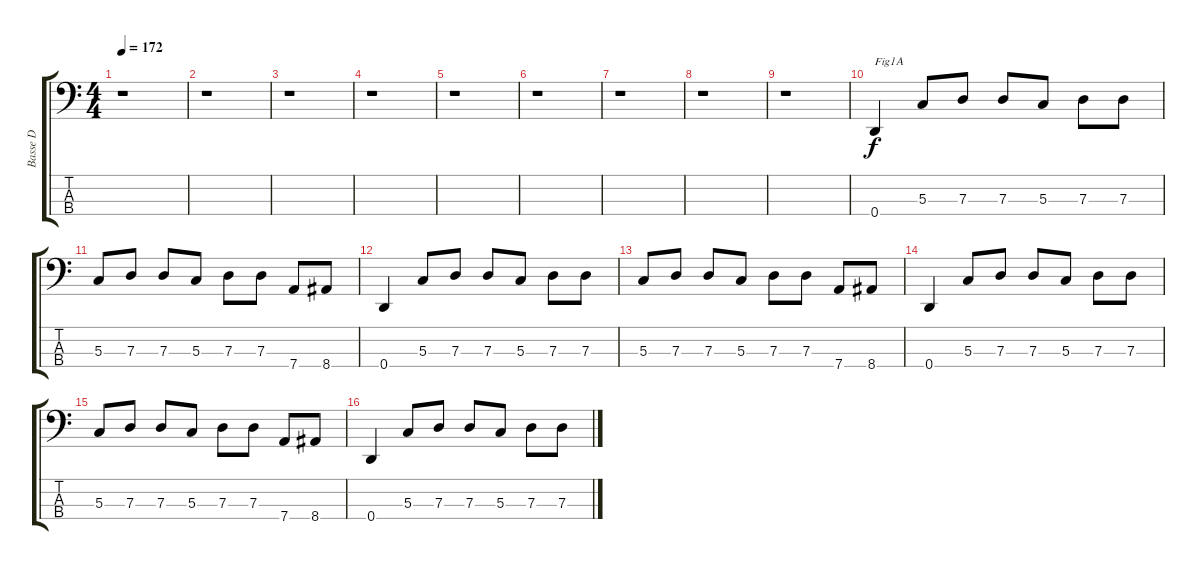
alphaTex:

\track ("Basse D" "Basse D") {instrument electricbasspick}
\staff {score tabs}
\tuning (F2 C2 G1 D1) {hide}
\ts (4 4)
\tempo 172
\clef f4
\ks c
r.1{dy f instrument electricbasspick} |
r.1 |
r.1 |
r.1 |
r.1 |
r.1 |
r.1 |
r.1 |
r.1 |
0.4.4{txt "Fig1A"} 5.3.8 7.3.8 7.3.8 5.3.8 7.3.8 7.3.8 |
5.3.8 7.3.8 7.3.8 5.3.8 7.3.8 7.3.8 7.4.8 8.4.8 |
0.4.4 5.3.8 7.3.8 7.3.8 5.3.8 7.3.8 7.3.8 |
5.3.8 7.3.8 7.3.8 5.3.8 7.3.8 7.3.8 7.4.8 8.4.8 |
0.4.4 5.3.8 7.3.8 7.3.8 5.3.8 7.3.8 7.3.8 |
5.3.8 7.3.8 7.3.8 5.3.8 7.3.8 7.3.8 7.4.8 8.4.8 |
0.4.4 5.3.8 7.3.8 7.3.8 5.3.8 7.3.8 7.3.8
